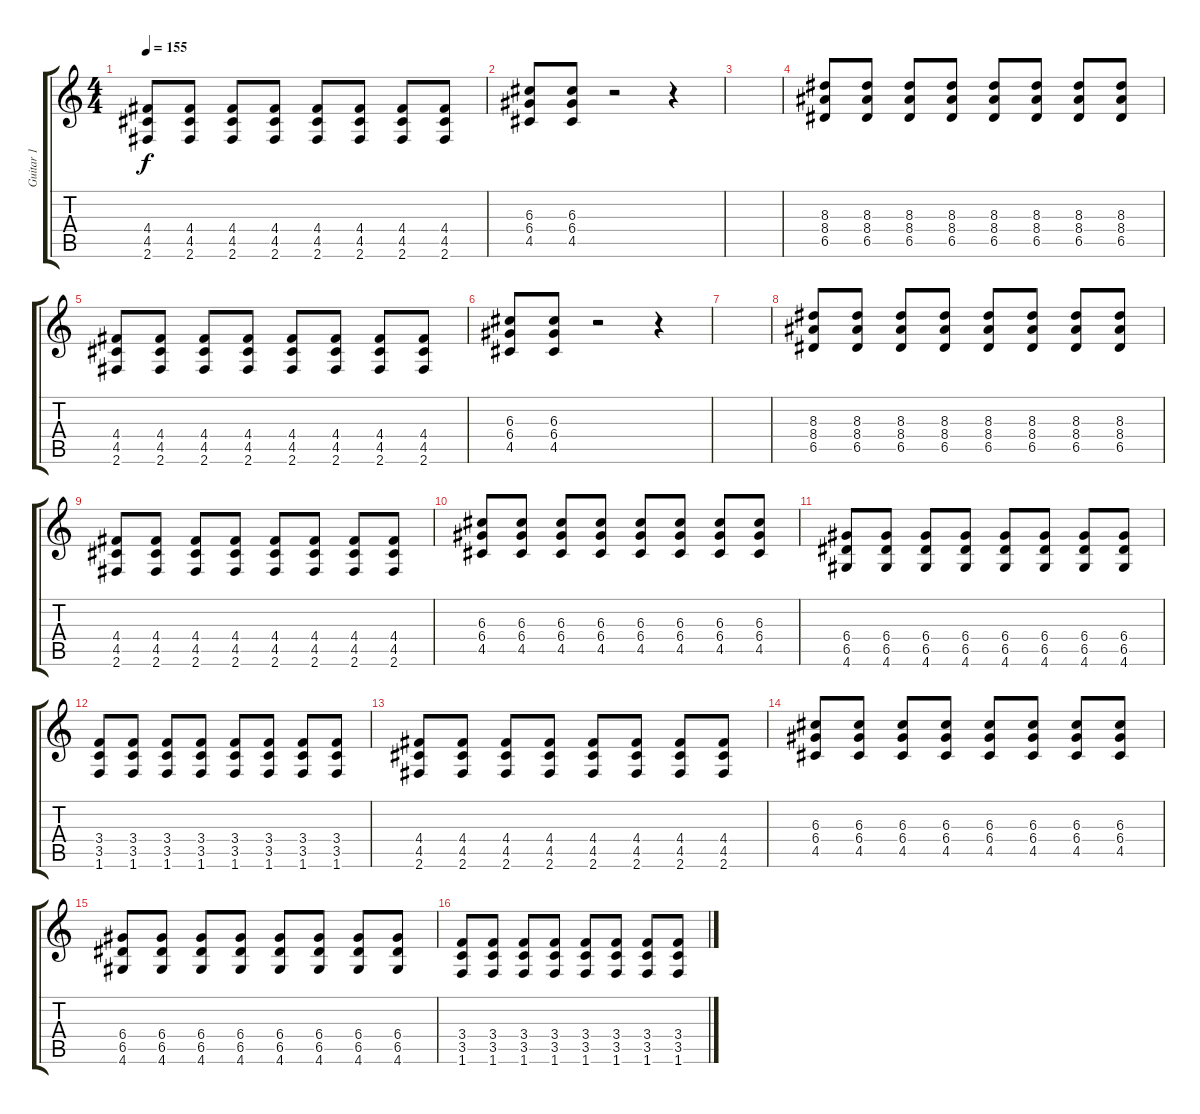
\track ("Guitar 1" "Guitar 1") {instrument overdrivenguitar}
\staff {score tabs}
\tuning (E4 B3 G3 D3 A2 E2) {hide}
\ts (4 4)
\tempo 155
\clef g2
\ks c
(4.4 4.5 2.6).8{dy f} (4.4 4.5 2.6).8 (4.4 4.5 2.6).8 (4.4 4.5 2.6).8 (4.4 4.5 2.6).8 (4.4 4.5 2.6).8 (4.4 4.5 2.6).8 (4.4 4.5 2.6).8 |
(6.3 6.4 4.5).8 (6.3 6.4 4.5).8 r.2 r.4 |
|
(8.3 8.4 6.5).8 (8.3 8.4 6.5).8 (8.3 8.4 6.5).8 (8.3 8.4 6.5).8 (8.3 8.4 6.5).8 (8.3 8.4 6.5).8 (8.3 8.4 6.5).8 (8.3 8.4 6.5).8 |
(4.4 4.5 2.6).8 (4.4 4.5 2.6).8 (4.4 4.5 2.6).8 (4.4 4.5 2.6).8 (4.4 4.5 2.6).8 (4.4 4.5 2.6).8 (4.4 4.5 2.6).8 (4.4 4.5 2.6).8 |
(6.3 6.4 4.5).8 (6.3 6.4 4.5).8 r.2 r.4 |
|
(8.3 8.4 6.5).8 (8.3 8.4 6.5).8 (8.3 8.4 6.5).8 (8.3 8.4 6.5).8 (8.3 8.4 6.5).8 (8.3 8.4 6.5).8 (8.3 8.4 6.5).8 (8.3 8.4 6.5).8 |
(4.4 4.5 2.6).8 (4.4 4.5 2.6).8 (4.4 4.5 2.6).8 (4.4 4.5 2.6).8 (4.4 4.5 2.6).8 (4.4 4.5 2.6).8 (4.4 4.5 2.6).8 (4.4 4.5 2.6).8 |
(6.3 6.4 4.5).8 (6.3 6.4 4.5).8 (6.3 6.4 4.5).8 (6.3 6.4 4.5).8 (6.3 6.4 4.5).8 (6.3 6.4 4.5).8 (6.3 6.4 4.5).8 (6.3 6.4 4.5).8 |
(6.4 6.5 4.6).8 (6.4 6.5 4.6).8 (6.4 6.5 4.6).8 (6.4 6.5 4.6).8 (6.4 6.5 4.6).8 (6.4 6.5 4.6).8 (6.4 6.5 4.6).8 (6.4 6.5 4.6).8 |
(3.4 3.5 1.6).8 (3.4 3.5 1.6).8 (3.4 3.5 1.6).8 (3.4 3.5 1.6).8 (3.4 3.5 1.6).8 (3.4 3.5 1.6).8 (3.4 3.5 1.6).8 (3.4 3.5 1.6).8 |
(4.4 4.5 2.6).8 (4.4 4.5 2.6).8 (4.4 4.5 2.6).8 (4.4 4.5 2.6).8 (4.4 4.5 2.6).8 (4.4 4.5 2.6).8 (4.4 4.5 2.6).8 (4.4 4.5 2.6).8 |
(6.3 6.4 4.5).8 (6.3 6.4 4.5).8 (6.3 6.4 4.5).8 (6.3 6.4 4.5).8 (6.3 6.4 4.5).8 (6.3 6.4 4.5).8 (6.3 6.4 4.5).8 (6.3 6.4 4.5).8 |
(6.4 6.5 4.6).8 (6.4 6.5 4.6).8 (6.4 6.5 4.6).8 (6.4 6.5 4.6).8 (6.4 6.5 4.6).8 (6.4 6.5 4.6).8 (6.4 6.5 4.6).8 (6.4 6.5 4.6).8 |
(3.4 3.5 1.6).8 (3.4 3.5 1.6).8 (3.4 3.5 1.6).8 (3.4 3.5 1.6).8 (3.4 3.5 1.6).8 (3.4 3.5 1.6).8 (3.4 3.5 1.6).8 (3.4 3.5 1.6).8
